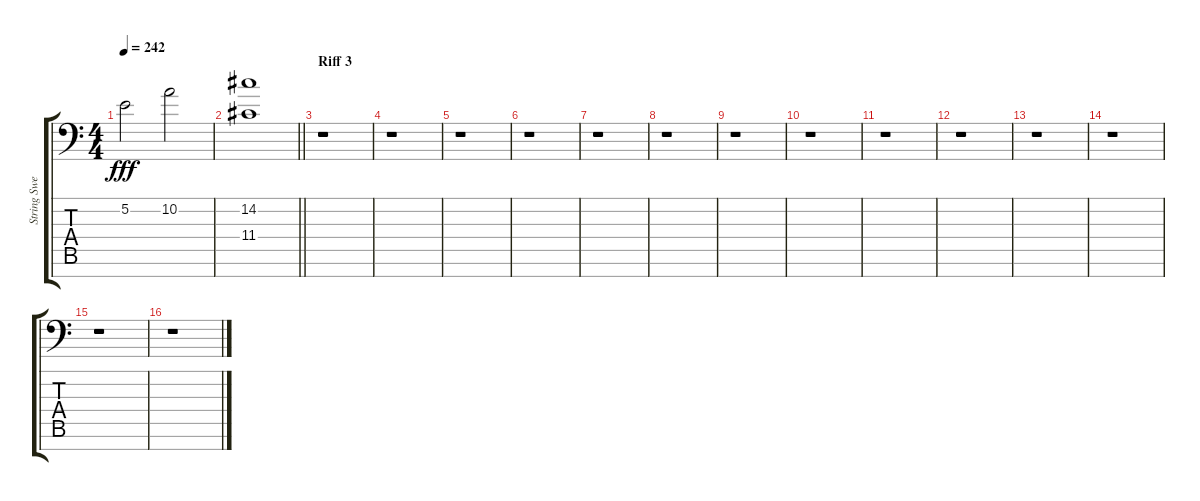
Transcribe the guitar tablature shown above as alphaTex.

\track ("String Swells" "String Swe") {instrument stringensemble2}
\staff {score tabs}
\tuning (F5 B3 G3 D3 A2 E2 C-1) {hide}
\ts (4 4)
\tempo 242
\clef f4
\ks c
5.2.2{dy fff} 10.2.2 |
\barLineRight lightlight
(14.2 11.4).1 |
\section ("" "Riff 3")
r.1 |
r.1 |
r.1 |
r.1 |
r.1 |
r.1 |
r.1 |
r.1 |
r.1 |
r.1 |
r.1 |
r.1 |
r.1 |
r.1
